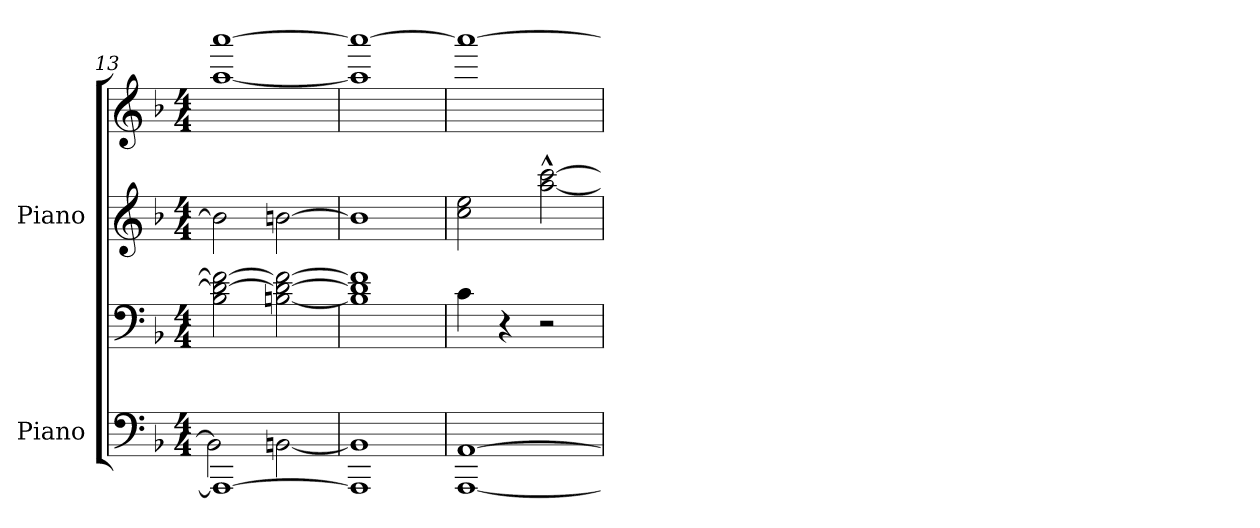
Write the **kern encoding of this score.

**kern	**kern	**kern	**kern
*part2	*part2	*part1	*part1
*staff4	*staff3	*staff2	*staff1
*I"Piano	*	*I"Piano	*
*I'Pno.	*	*I'Pno.	*
!!LO:PB:g=z
*clefF4	*clefF4	*clefG2	*clefG2
*k[b-]	*k[b-]	*k[b-]	*k[b-]
*M4/4	*M4/4	*M4/4	*M4/4
*MM80	*MM80	*MM80	*MM80
=13	=13	=13	=13
*^	*	*	*
1AAA_	2BB-\]	2B-\ 2d\_ 2f\_	2b-\]	[1aa [1aaa
.	[2BBn\	[2Bn\ 2d\_ 2f\_	[2bn\	.
=14	=14	=14	=14	=14
*	*	*	*	*MM60
1AAA]	1BB]	1B] 1d] 1f]	1b]	1aa] 1aaa_
*v	*v	*	*	*
=15	=15	=15	=15
[1AAA [1AA	4c\	2cc\ 2ee\	1aaa_
.	4r	.	.
.	2r	[2aa\^^ [2ccc\^^	.
=	=	=	=
*-	*-	*-	*-
